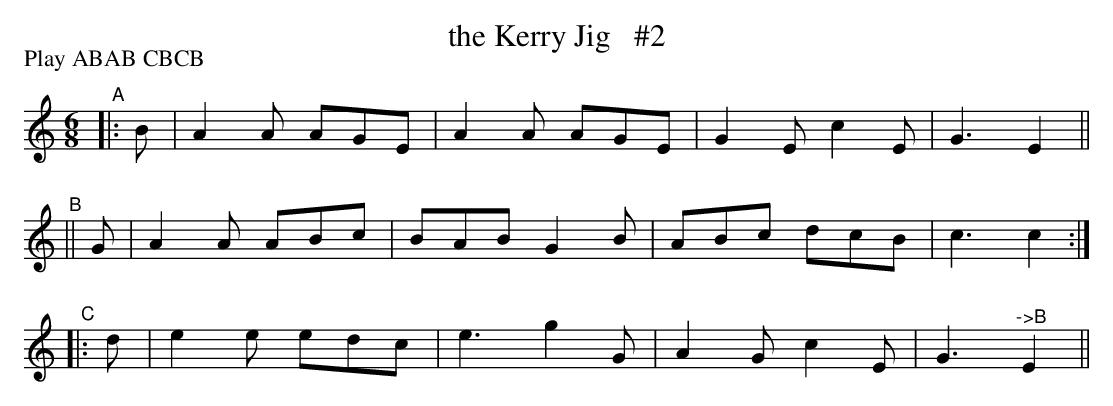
X:1
T: the Kerry Jig   #2
P: Play ABAB CBCB
M: 6/8
L: 1/8
K: C	% and Am
"^A"|: B | A2A AGE | A2A AGE | G2E c2E | G3 E2 ||
"^B"|| G | A2A ABc | BAB G2B | ABc dcB | c3 c2 :|
"^C"|: d | e2e edc | e3  g2G | A2G c2E | G3 "^->B"E2 ||
